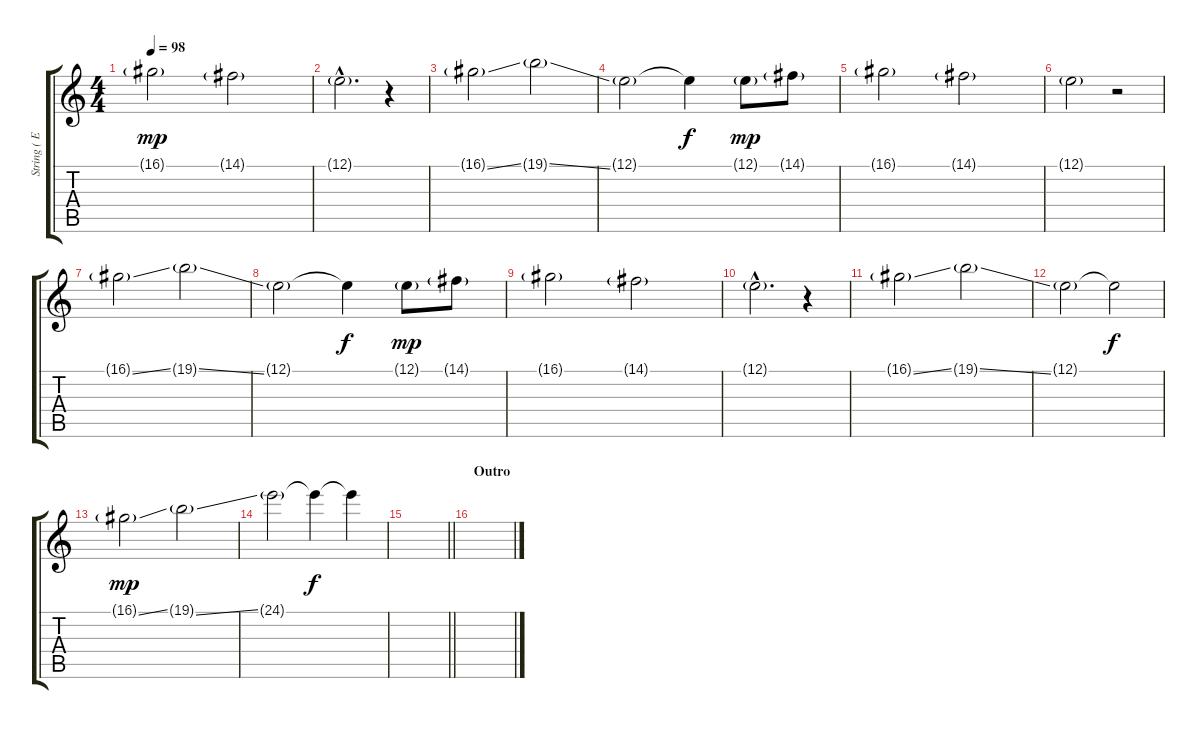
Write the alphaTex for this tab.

\track ("String ( Extras )" "String ( E") {instrument stringensemble1}
\staff {score tabs}
\tuning (E4 B3 G3 D3 A2 E2) {hide}
\ts (4 4)
\tempo 98
\clef g2
\ks c
16.1{g}.2{dy mp} 14.1{g}.2 |
12.1{g hac}.2{d} r.4 |
16.1{ss g}.2 19.1{ss g}.2 |
12.1{g}.2 12.1{t}.4{dy f} 12.1{g}.8{dy mp} 14.1{g}.8 |
16.1{g}.2 14.1{g}.2 |
12.1{g}.2 r.2 |
16.1{ss g}.2 19.1{ss g}.2 |
12.1{g}.2 12.1{t}.4{dy f} 12.1{g}.8{dy mp} 14.1{g}.8 |
16.1{g}.2 14.1{g}.2 |
12.1{g hac}.2{d} r.4 |
16.1{ss g}.2 19.1{ss g}.2 |
12.1{g}.2 12.1{t}.2{dy f} |
16.1{ss g}.2{dy mp} 19.1{ss g}.2 |
24.1{g}.2 24.1{t}.4{dy f} 24.1{t}.4 |
\barLineRight lightlight
|
\section ("" "Outro")
